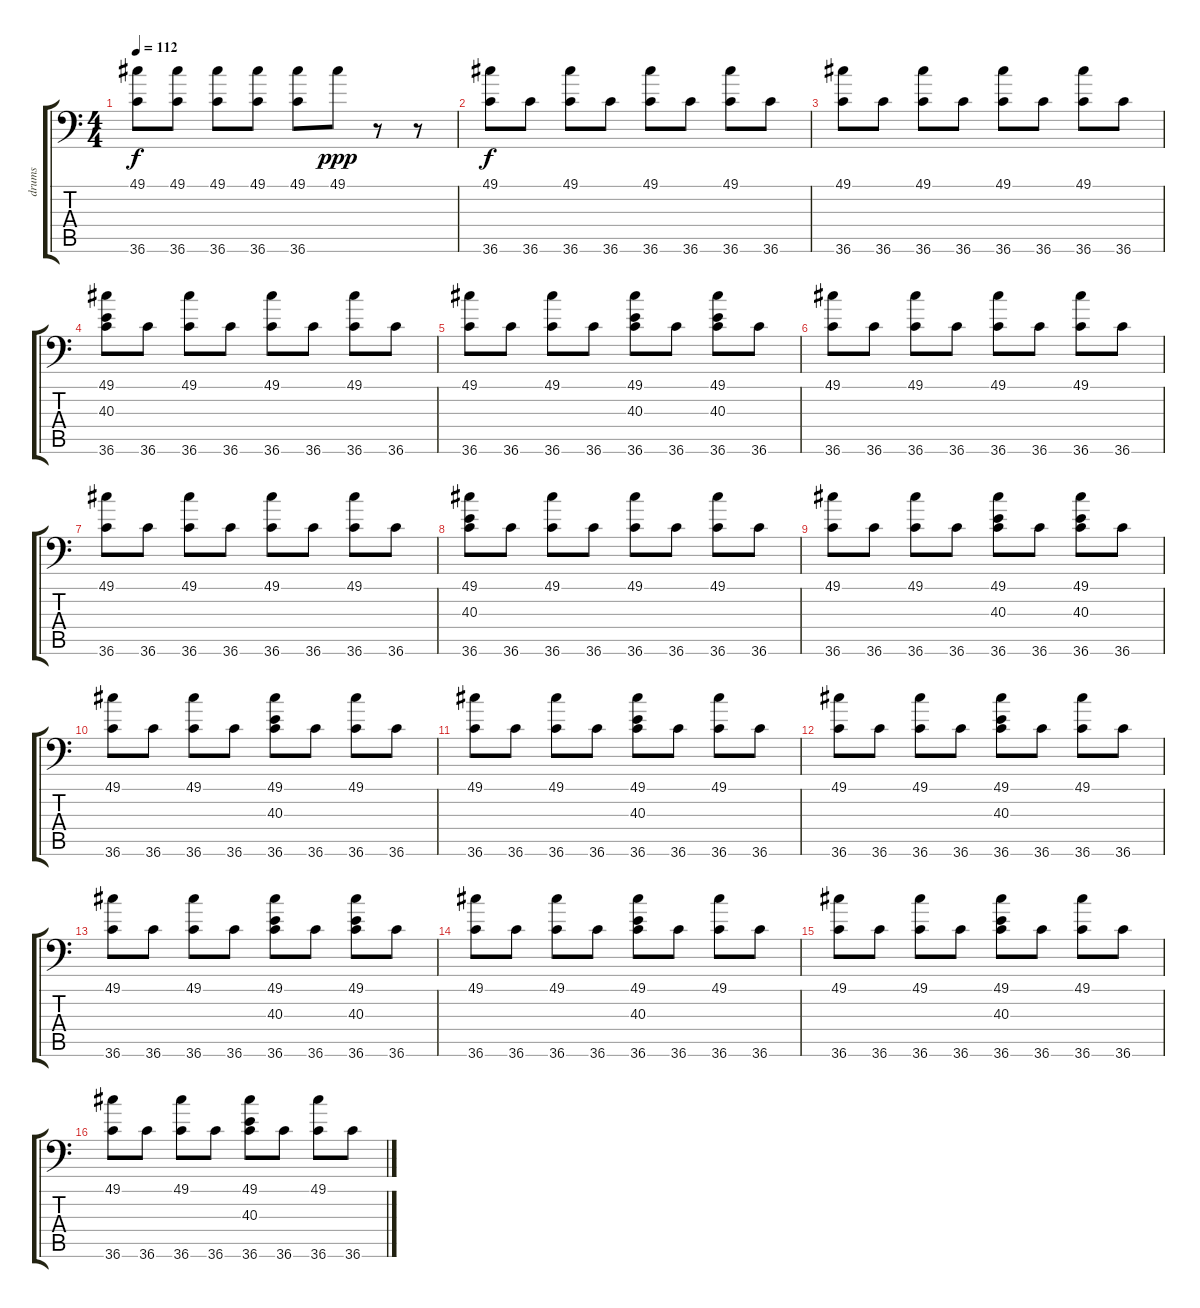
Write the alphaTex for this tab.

\track ("drums" "drums") {instrument acousticgrandpiano}
\staff {score tabs}
\tuning (C-1 C-1 C-1 C-1 C-1 C-1) {hide}
\ts (4 4)
\tempo 112
\clef f4
\ks c
(49.1 36.6).8{dy f} (49.1 36.6).8 (49.1 36.6).8 (49.1 36.6).8 (49.1 36.6).8 49.1.8{dy ppp} r.8 r.8 |
(49.1 36.6).8{dy f} 36.6.8 (49.1 36.6).8 36.6.8 (49.1 36.6).8 36.6.8 (49.1 36.6).8 36.6.8 |
(49.1 36.6).8 36.6.8 (49.1 36.6).8 36.6.8 (49.1 36.6).8 36.6.8 (49.1 36.6).8 36.6.8 |
(49.1 40.3 36.6).8 36.6.8 (49.1 36.6).8 36.6.8 (49.1 36.6).8 36.6.8 (49.1 36.6).8 36.6.8 |
(49.1 36.6).8 36.6.8 (49.1 36.6).8 36.6.8 (49.1 40.3 36.6).8 36.6.8 (49.1 40.3 36.6).8 36.6.8 |
(49.1 36.6).8 36.6.8 (49.1 36.6).8 36.6.8 (49.1 36.6).8 36.6.8 (49.1 36.6).8 36.6.8 |
(49.1 36.6).8 36.6.8 (49.1 36.6).8 36.6.8 (49.1 36.6).8 36.6.8 (49.1 36.6).8 36.6.8 |
(49.1 40.3 36.6).8 36.6.8 (49.1 36.6).8 36.6.8 (49.1 36.6).8 36.6.8 (49.1 36.6).8 36.6.8 |
(49.1 36.6).8 36.6.8 (49.1 36.6).8 36.6.8 (49.1 40.3 36.6).8 36.6.8 (49.1 40.3 36.6).8 36.6.8 |
(49.1 36.6).8 36.6.8 (49.1 36.6).8 36.6.8 (49.1 40.3 36.6).8 36.6.8 (49.1 36.6).8 36.6.8 |
(49.1 36.6).8 36.6.8 (49.1 36.6).8 36.6.8 (49.1 40.3 36.6).8 36.6.8 (49.1 36.6).8 36.6.8 |
(49.1 36.6).8 36.6.8 (49.1 36.6).8 36.6.8 (49.1 40.3 36.6).8 36.6.8 (49.1 36.6).8 36.6.8 |
(49.1 36.6).8 36.6.8 (49.1 36.6).8 36.6.8 (49.1 40.3 36.6).8 36.6.8 (49.1 40.3 36.6).8 36.6.8 |
(49.1 36.6).8 36.6.8 (49.1 36.6).8 36.6.8 (49.1 40.3 36.6).8 36.6.8 (49.1 36.6).8 36.6.8 |
(49.1 36.6).8 36.6.8 (49.1 36.6).8 36.6.8 (49.1 40.3 36.6).8 36.6.8 (49.1 36.6).8 36.6.8 |
(49.1 36.6).8 36.6.8 (49.1 36.6).8 36.6.8 (49.1 40.3 36.6).8 36.6.8 (49.1 36.6).8 36.6.8
